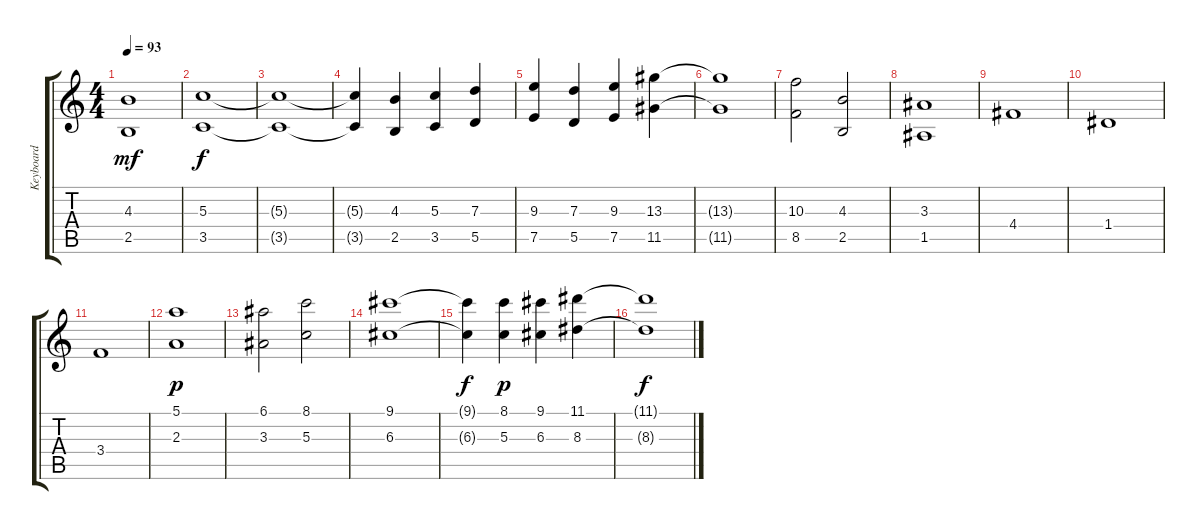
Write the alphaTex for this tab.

\track ("Keyboard" "Keyboard") {instrument acousticgrandpiano}
\staff {score tabs}
\tuning (E5 B4 G4 D4 A3 D3) {hide}
\ts (4 4)
\tempo 93
\clef g2
\ks c
(4.3 2.5).1{dy mf} |
(5.3 3.5).1{dy f} |
(5.3{t} 3.5{t}).1 |
(5.3{t} 3.5{t}).4 (4.3 2.5).4 (5.3 3.5).4 (7.3 5.5).4 |
(9.3 7.5).4 (7.3 5.5).4 (9.3 7.5).4 (13.3 11.5).4 |
(13.3{t} 11.5{t}).1 |
(10.3 8.5).2 (4.3 2.5).2 |
(3.3 1.5).1 |
4.4.1 |
1.4.1 |
3.4.1 |
(5.1 2.3).1{dy p} |
(6.1 3.3).2 (8.1 5.3).2 |
(9.1 6.3).1 |
(9.1{t} 6.3{t}).4{dy f} (8.1 5.3).4{dy p} (9.1 6.3).4 (11.1 8.3).4 |
(11.1{t} 8.3{t}).1{dy f}
